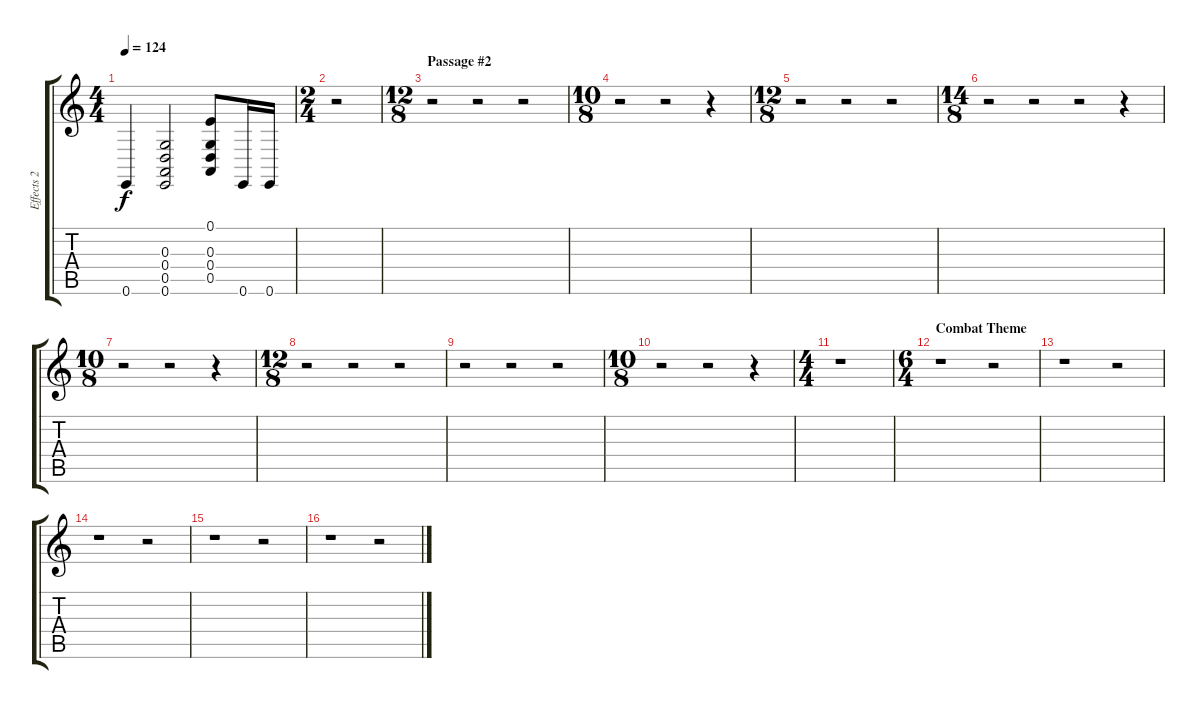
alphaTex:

\track ("Effects 2" "Effects 2") {instrument gunshot}
\staff {score tabs}
\tuning (E4 B3 G3 D3 A2 E2) {hide}
\ts (4 4)
\tempo 124
\clef g2
\ks c
0.6.4{dy f} (0.3 0.4 0.5 0.6).2 (0.1 0.3 0.4 0.5).8 0.6.16 0.6.16 |
\ts (2 4)
r.2 |
\ts (12 8)
\section ("" "Passage #2")
r.2 r.2 r.2 |
\ts (10 8)
r.2 r.2 r.4 |
\ts (12 8)
r.2 r.2 r.2 |
\ts (14 8)
r.2 r.2 r.2 r.4 |
\ts (10 8)
r.2 r.2 r.4 |
\ts (12 8)
r.2 r.2 r.2 |
r.2 r.2 r.2 |
\ts (10 8)
r.2 r.2 r.4 |
\ts (4 4)
r.1 |
\ts (6 4)
\section ("" "Combat Theme")
r.1 r.2 |
r.1 r.2 |
r.1 r.2 |
r.1 r.2 |
r.1 r.2
